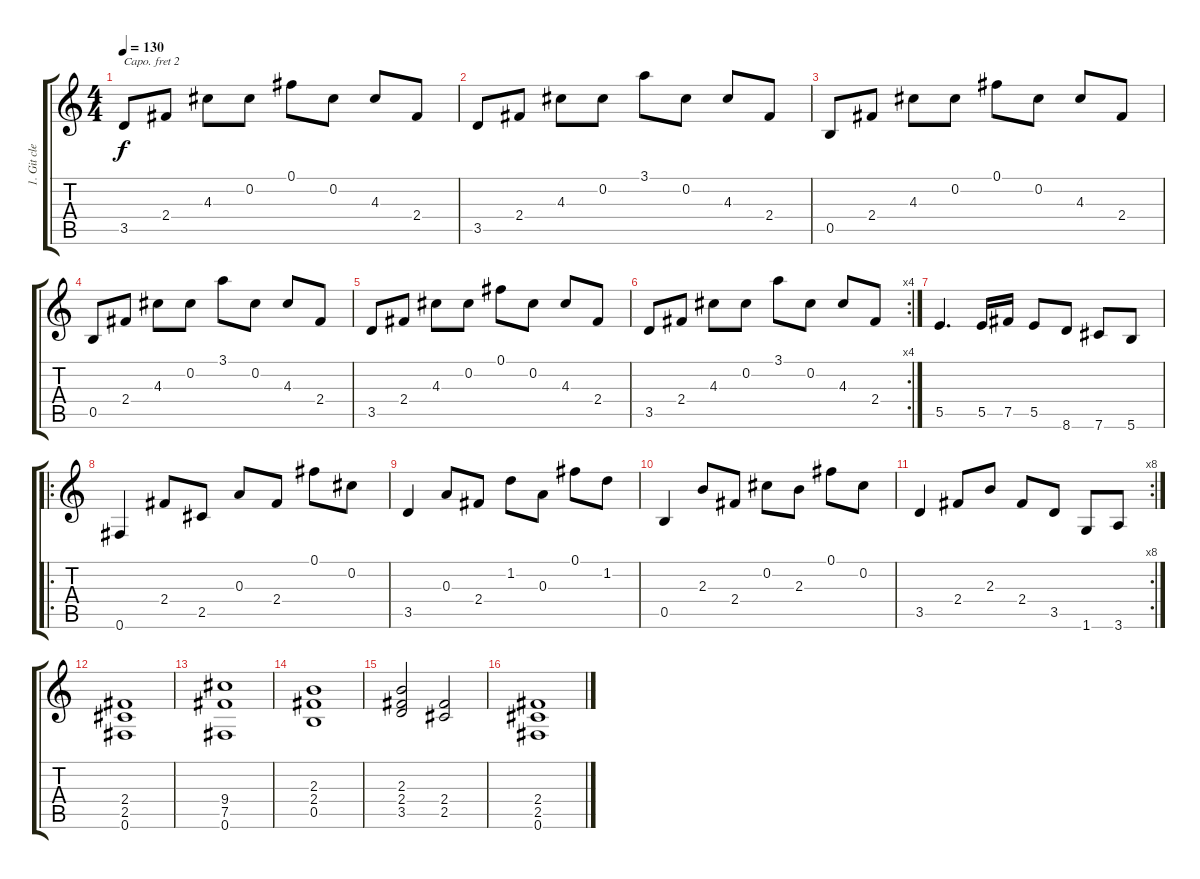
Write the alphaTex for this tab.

\track ("1. Git clean" "1. Git cle") {instrument acousticguitarnylon}
\staff {score tabs}
\capo 2
\tuning (E4 B3 G3 D3 A2 E2) {hide}
\ts (4 4)
\tempo 130
\clef g2
\ks c
3.5.8{dy f} 2.4.8 4.3.8 0.2.8 0.1.8 0.2.8 4.3.8 2.4.8 |
3.5.8 2.4.8 4.3.8 0.2.8 3.1.8 0.2.8 4.3.8 2.4.8 |
0.5.8 2.4.8 4.3.8 0.2.8 0.1.8 0.2.8 4.3.8 2.4.8 |
0.5.8 2.4.8 4.3.8 0.2.8 3.1.8 0.2.8 4.3.8 2.4.8 |
3.5.8 2.4.8 4.3.8 0.2.8 0.1.8 0.2.8 4.3.8 2.4.8 |
\rc 4
3.5.8 2.4.8 4.3.8 0.2.8 3.1.8 0.2.8 4.3.8 2.4.8 |
5.5.4{d} 5.5.16 7.5.16 5.5.8 8.6.8 7.6.8 5.6.8 |
\ro
0.6.4 2.4.8 2.5.8 0.3.8 2.4.8 0.1.8 0.2.8 |
3.5.4 0.3.8 2.4.8 1.2.8 0.3.8 0.1.8 1.2.8 |
0.5.4 2.3.8 2.4.8 0.2.8 2.3.8 0.1.8 0.2.8 |
\rc 8
3.5.4 2.4.8 2.3.8 2.4.8 3.5.8 1.6.8 3.6.8 |
(2.4 2.5 0.6).1 |
(9.4 7.5 0.6).1 |
(2.3 2.4 0.5).1 |
(2.3 2.4 3.5).2 (2.4 2.5).2 |
(2.4 2.5 0.6).1
